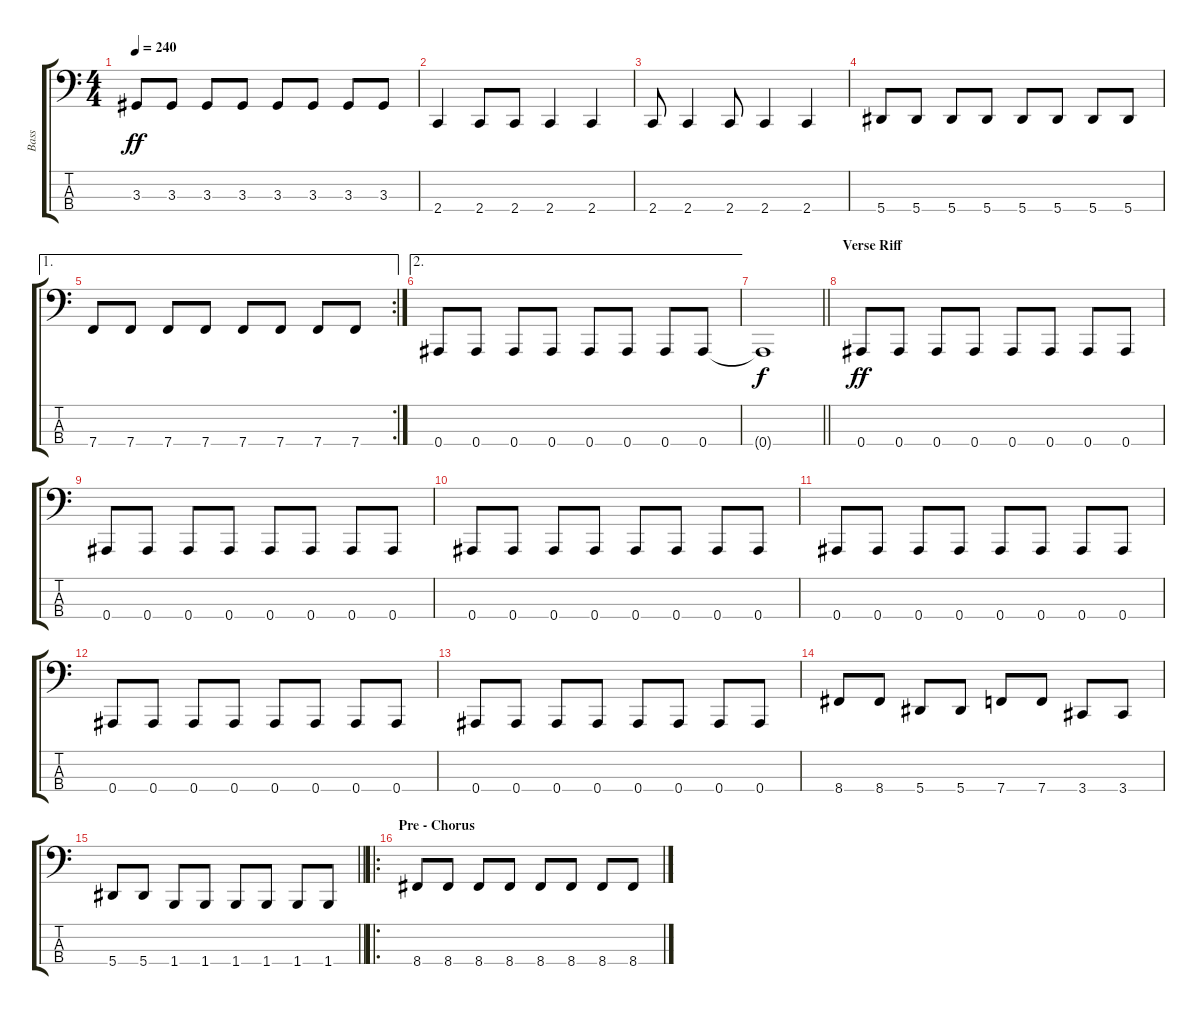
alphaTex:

\track ("Bass" "Bass") {instrument electricbassfinger}
\staff {score tabs}
\tuning (Eb2 Bb1 F1 Bb0) {hide}
\ts (4 4)
\tempo 240
\clef f4
\ks c
3.3.8{dy ff} 3.3.8 3.3.8 3.3.8 3.3.8 3.3.8 3.3.8 3.3.8 |
2.4.4 2.4.8 2.4.8 2.4.4 2.4.4 |
2.4.8 2.4.4 2.4.8 2.4.4 2.4.4 |
5.4.8 5.4.8 5.4.8 5.4.8 5.4.8 5.4.8 5.4.8 5.4.8 |
\ae 1
\rc 2
7.4.8 7.4.8 7.4.8 7.4.8 7.4.8 7.4.8 7.4.8 7.4.8 |
\ae 2
0.4.8 0.4.8 0.4.8 0.4.8 0.4.8 0.4.8 0.4.8 0.4.8 |
\barLineRight lightlight
0.4{t}.1{dy f} |
\section ("" "Verse Riff")
0.4.8{dy ff} 0.4.8 0.4.8 0.4.8 0.4.8 0.4.8 0.4.8 0.4.8 |
0.4.8 0.4.8 0.4.8 0.4.8 0.4.8 0.4.8 0.4.8 0.4.8 |
0.4.8 0.4.8 0.4.8 0.4.8 0.4.8 0.4.8 0.4.8 0.4.8 |
0.4.8 0.4.8 0.4.8 0.4.8 0.4.8 0.4.8 0.4.8 0.4.8 |
0.4.8 0.4.8 0.4.8 0.4.8 0.4.8 0.4.8 0.4.8 0.4.8 |
0.4.8 0.4.8 0.4.8 0.4.8 0.4.8 0.4.8 0.4.8 0.4.8 |
8.4.8 8.4.8 5.4.8 5.4.8 7.4.8 7.4.8 3.4.8 3.4.8 |
\barLineRight lightlight
5.4.8 5.4.8 1.4.8 1.4.8 1.4.8 1.4.8 1.4.8 1.4.8 |
\ro
\section ("" "Pre - Chorus")
8.4.8 8.4.8 8.4.8 8.4.8 8.4.8 8.4.8 8.4.8 8.4.8
